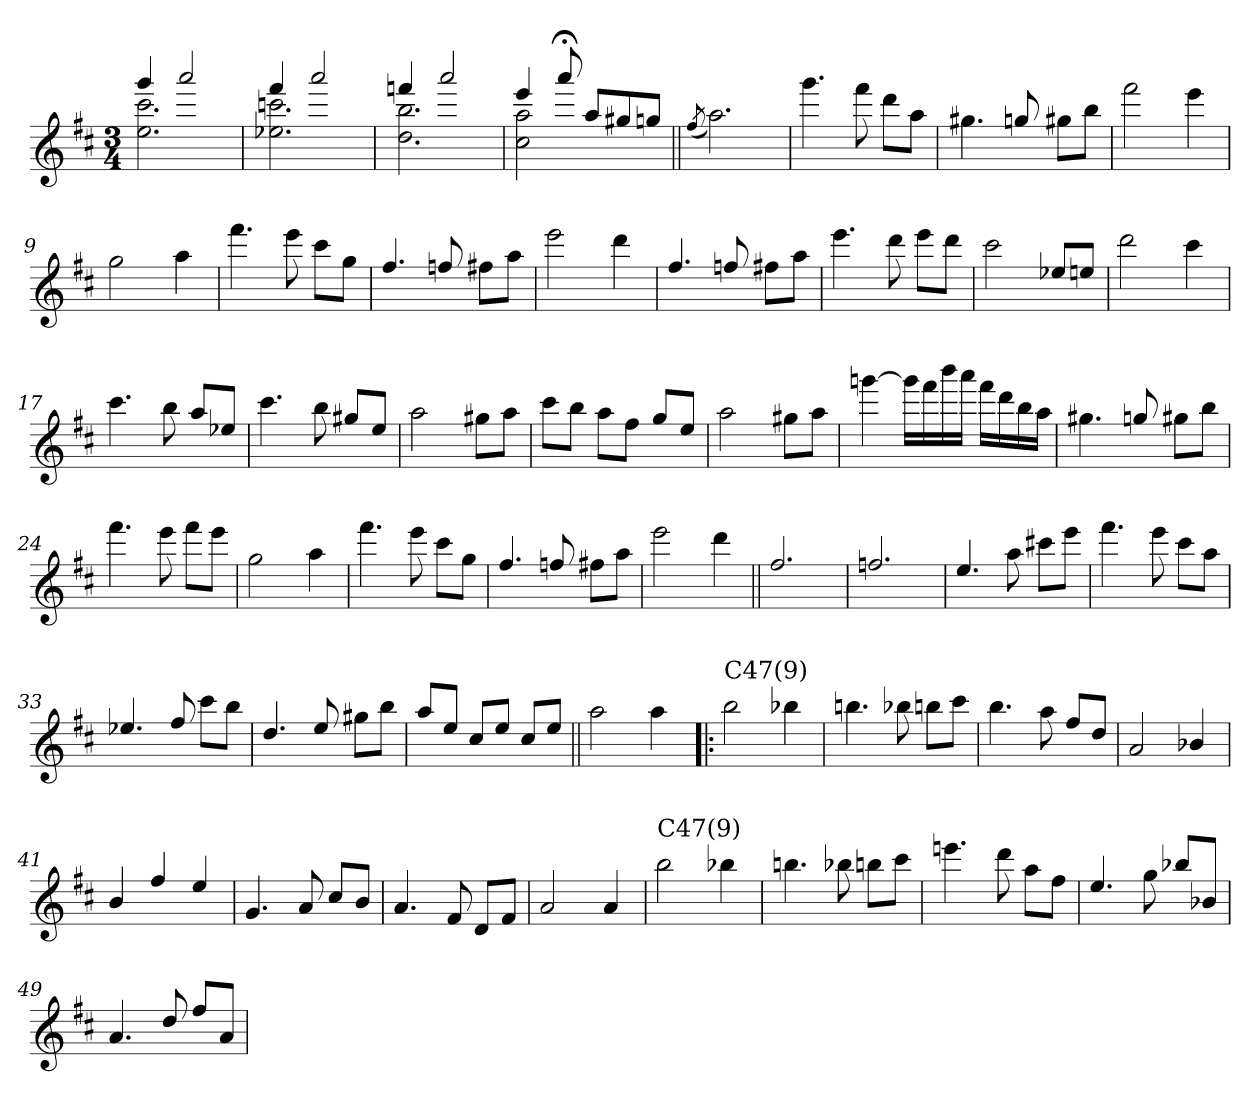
**kern
*part1
*staff1
*clefG2
*k[f#c#]
*D:
*M3/4
=1
*^
4ggg/	2.ee\ 2.ccc#\
2aaa/	.
=2	=2
4fff#/	2.ee-X\ 2.cccn\
2aaa/	.
=3	=3
4fffn/	2.dd\ 2.bb\
2aaa/	.
=4	=4
4eee/	2cc#\ 2aa\
8aaa;</	.
8aa/L	.
8gg#X/	4ryy
8ggn/J	.
*v	*v
!!LO:LB:g=z
=5||
(<8qff#/
2.aa\)
=6
4.ggg\
8fff#\
8ddd\L
8aa\J
=7
4.gg#X\
8ggn/
8gg#X\L
8bb\J
=8
2fff#\
4eee\
=9
2gg\
4aa\
=10
4.fff#\
8eee\
8ccc#\L
8gg\J
!!LO:LB:g=z
=11
4.ff#/
8ffn/
8ff#X\L
8aa\J
=12
2eee\
4ddd\
=13
4.ff#/
8ffn/
8ff#X\L
8aa\J
=14
4.eee\
8ddd\
8eee\L
8ddd\J
=15
2ccc#\
8ee-X/L
8een/J
=16
2ddd\
4ccc#\
!!LO:LB:g=z
=17
4.ccc#\
8bb\
8aa/L
8ee-X/J
=18
4.ccc#\
8bb\
8gg#X/L
8ee/J
=19
2aa\
8gg#X\L
8aa\J
=20
8ccc#\L
8bb\J
8aa\L
8ff#\J
8gg/L
8ee/J
=21
2aa\
8gg#X\L
8aa\J
!!LO:LB:g=z
=22
[4gggn\
16ggg\LL]
16fff#\
16bbb\
16aaa\JJ
16fff#\LL
16ddd\
16bb\
16aa\JJ
=23
4.gg#X\
8ggn/
8gg#X\L
8bb\J
=24
4.fff#\
8eee\
8fff#\L
8eee\J
=25
2gg\
4aa\
=26
4.fff#\
8eee\
8ccc#\L
8gg\J
!!LO:LB:g=z
=27
4.ff#/
8ffn/
8ff#X\L
8aa\J
=28
2eee\
4ddd\
=29||
2.ff#/
=30
2.ffn/
=31
4.ee/
8aa\
8ccc#X\L
8eee\J
=32
4.fff#\
8eee\
8ccc#\L
8aa\J
!!LO:LB:g=z
=33
4.ee-X/
8ff#/
8ccc#\L
8bb\J
=34
4.dd/
8ee/
8gg#X\L
8bb\J
=35
8aa/L
8ee/J
8cc#/L
8ee/J
8cc#/L
8ee/J
=36||
2aa\
4aa\
=37!|:
!LO:TX:a:t=C47(9)
2bb\
4bb-X\
=38
4.bbn\
8bb-X\
8bbn\L
8ccc#\J
!!LO:LB:g=z
=39
4.bb\
8aa\
8ff#/L
8dd/J
=40
2a/
4b-X/
=41
4b/
4ff#/
4ee/
=42
4.g/
8a/
8cc#/L
8b/J
=43
4.a/
8f#/
8d/L
8f#/J
!!LO:LB:g=z
=44
2a/
4a/
=45
!LO:TX:a:t=C47(9)
2bb\
4bb-X\
=46
4.bbn\
8bb-X\
8bbn\L
8ccc#\J
=47
4.eeen\
8ddd\
8aa\L
8ff#\J
=48
4.ee/
8gg\
8bb-X/L
8b-X/J
!!LO:LB:g=z
=49
4.a/
8dd/
8ff#/L
8a/J
=
*-
